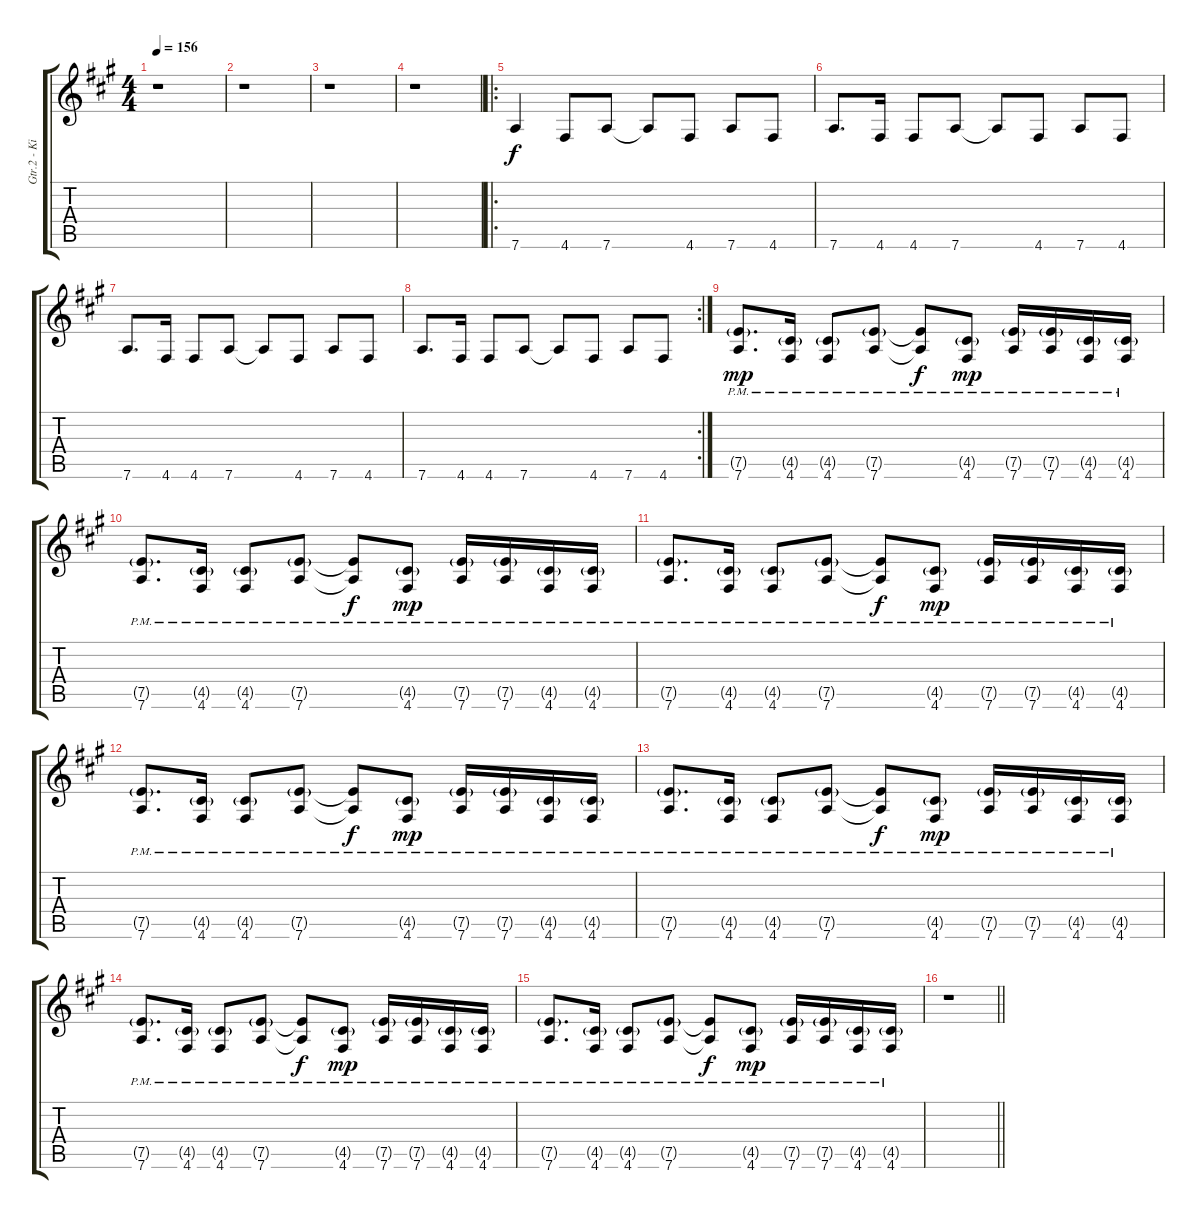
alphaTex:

\track ("Gtr.2 - Kim Thayil" "Gtr.2 - Ki") {instrument distortionguitar}
\staff {score tabs}
\tuning (E4 B3 G3 D3 A2 D2) {hide}
\ts (4 4)
\tempo 156
\clef g2
\ks a
r.1{dy f instrument distortionguitar} |
r.1 |
r.1 |
r.1 |
\ro
7.6.4 4.6.8 7.6.8 7.6{t}.8 4.6.8 7.6.8 4.6.8 |
7.6.8{d} 4.6.16 4.6.8 7.6.8 7.6{t}.8 4.6.8 7.6.8 4.6.8 |
7.6.8{d} 4.6.16 4.6.8 7.6.8 7.6{t}.8 4.6.8 7.6.8 4.6.8 |
\rc 2
7.6.8{d} 4.6.16 4.6.8 7.6.8 7.6{t}.8 4.6.8 7.6.8 4.6.8 |
(7.5{g pm} 7.6{pm}).8{d dy mp} (4.5{g pm} 4.6{pm}).16 (4.5{g pm} 4.6{pm}).8 (7.5{g pm} 7.6{pm}).8 (7.5{pm t} 7.6{pm t}).8{dy f} (4.5{g pm} 4.6{pm}).8{dy mp} (7.5{g pm} 7.6{pm}).16 (7.5{g pm} 7.6{pm}).16 (4.5{g pm} 4.6{pm}).16 (4.5{g pm} 4.6{pm}).16 |
(7.5{g pm} 7.6{pm}).8{d} (4.5{g pm} 4.6{pm}).16 (4.5{g pm} 4.6{pm}).8 (7.5{g pm} 7.6{pm}).8 (7.5{pm t} 7.6{pm t}).8{dy f} (4.5{g pm} 4.6{pm}).8{dy mp} (7.5{g pm} 7.6{pm}).16 (7.5{g pm} 7.6{pm}).16 (4.5{g pm} 4.6{pm}).16 (4.5{g pm} 4.6{pm}).16 |
(7.5{g pm} 7.6{pm}).8{d} (4.5{g pm} 4.6{pm}).16 (4.5{g pm} 4.6{pm}).8 (7.5{g pm} 7.6{pm}).8 (7.5{pm t} 7.6{pm t}).8{dy f} (4.5{g pm} 4.6{pm}).8{dy mp} (7.5{g pm} 7.6{pm}).16 (7.5{g pm} 7.6{pm}).16 (4.5{g pm} 4.6{pm}).16 (4.5{g pm} 4.6{pm}).16 |
(7.5{g pm} 7.6{pm}).8{d} (4.5{g pm} 4.6{pm}).16 (4.5{g pm} 4.6{pm}).8 (7.5{g pm} 7.6{pm}).8 (7.5{pm t} 7.6{pm t}).8{dy f} (4.5{g pm} 4.6{pm}).8{dy mp} (7.5{g pm} 7.6{pm}).16 (7.5{g pm} 7.6{pm}).16 (4.5{g pm} 4.6{pm}).16 (4.5{g pm} 4.6{pm}).16 |
(7.5{g pm} 7.6{pm}).8{d} (4.5{g pm} 4.6{pm}).16 (4.5{g pm} 4.6{pm}).8 (7.5{g pm} 7.6{pm}).8 (7.5{pm t} 7.6{pm t}).8{dy f} (4.5{g pm} 4.6{pm}).8{dy mp} (7.5{g pm} 7.6{pm}).16 (7.5{g pm} 7.6{pm}).16 (4.5{g pm} 4.6{pm}).16 (4.5{g pm} 4.6{pm}).16 |
(7.5{g pm} 7.6{pm}).8{d} (4.5{g pm} 4.6{pm}).16 (4.5{g pm} 4.6{pm}).8 (7.5{g pm} 7.6{pm}).8 (7.5{pm t} 7.6{pm t}).8{dy f} (4.5{g pm} 4.6{pm}).8{dy mp} (7.5{g pm} 7.6{pm}).16 (7.5{g pm} 7.6{pm}).16 (4.5{g pm} 4.6{pm}).16 (4.5{g pm} 4.6{pm}).16 |
(7.5{g pm} 7.6{pm}).8{d} (4.5{g pm} 4.6{pm}).16 (4.5{g pm} 4.6{pm}).8 (7.5{g pm} 7.6{pm}).8 (7.5{pm t} 7.6{pm t}).8{dy f} (4.5{g pm} 4.6{pm}).8{dy mp} (7.5{g pm} 7.6{pm}).16 (7.5{g pm} 7.6{pm}).16 (4.5{g pm} 4.6{pm}).16 (4.5{g pm} 4.6{pm}).16 |
\barLineRight lightlight
r.1
